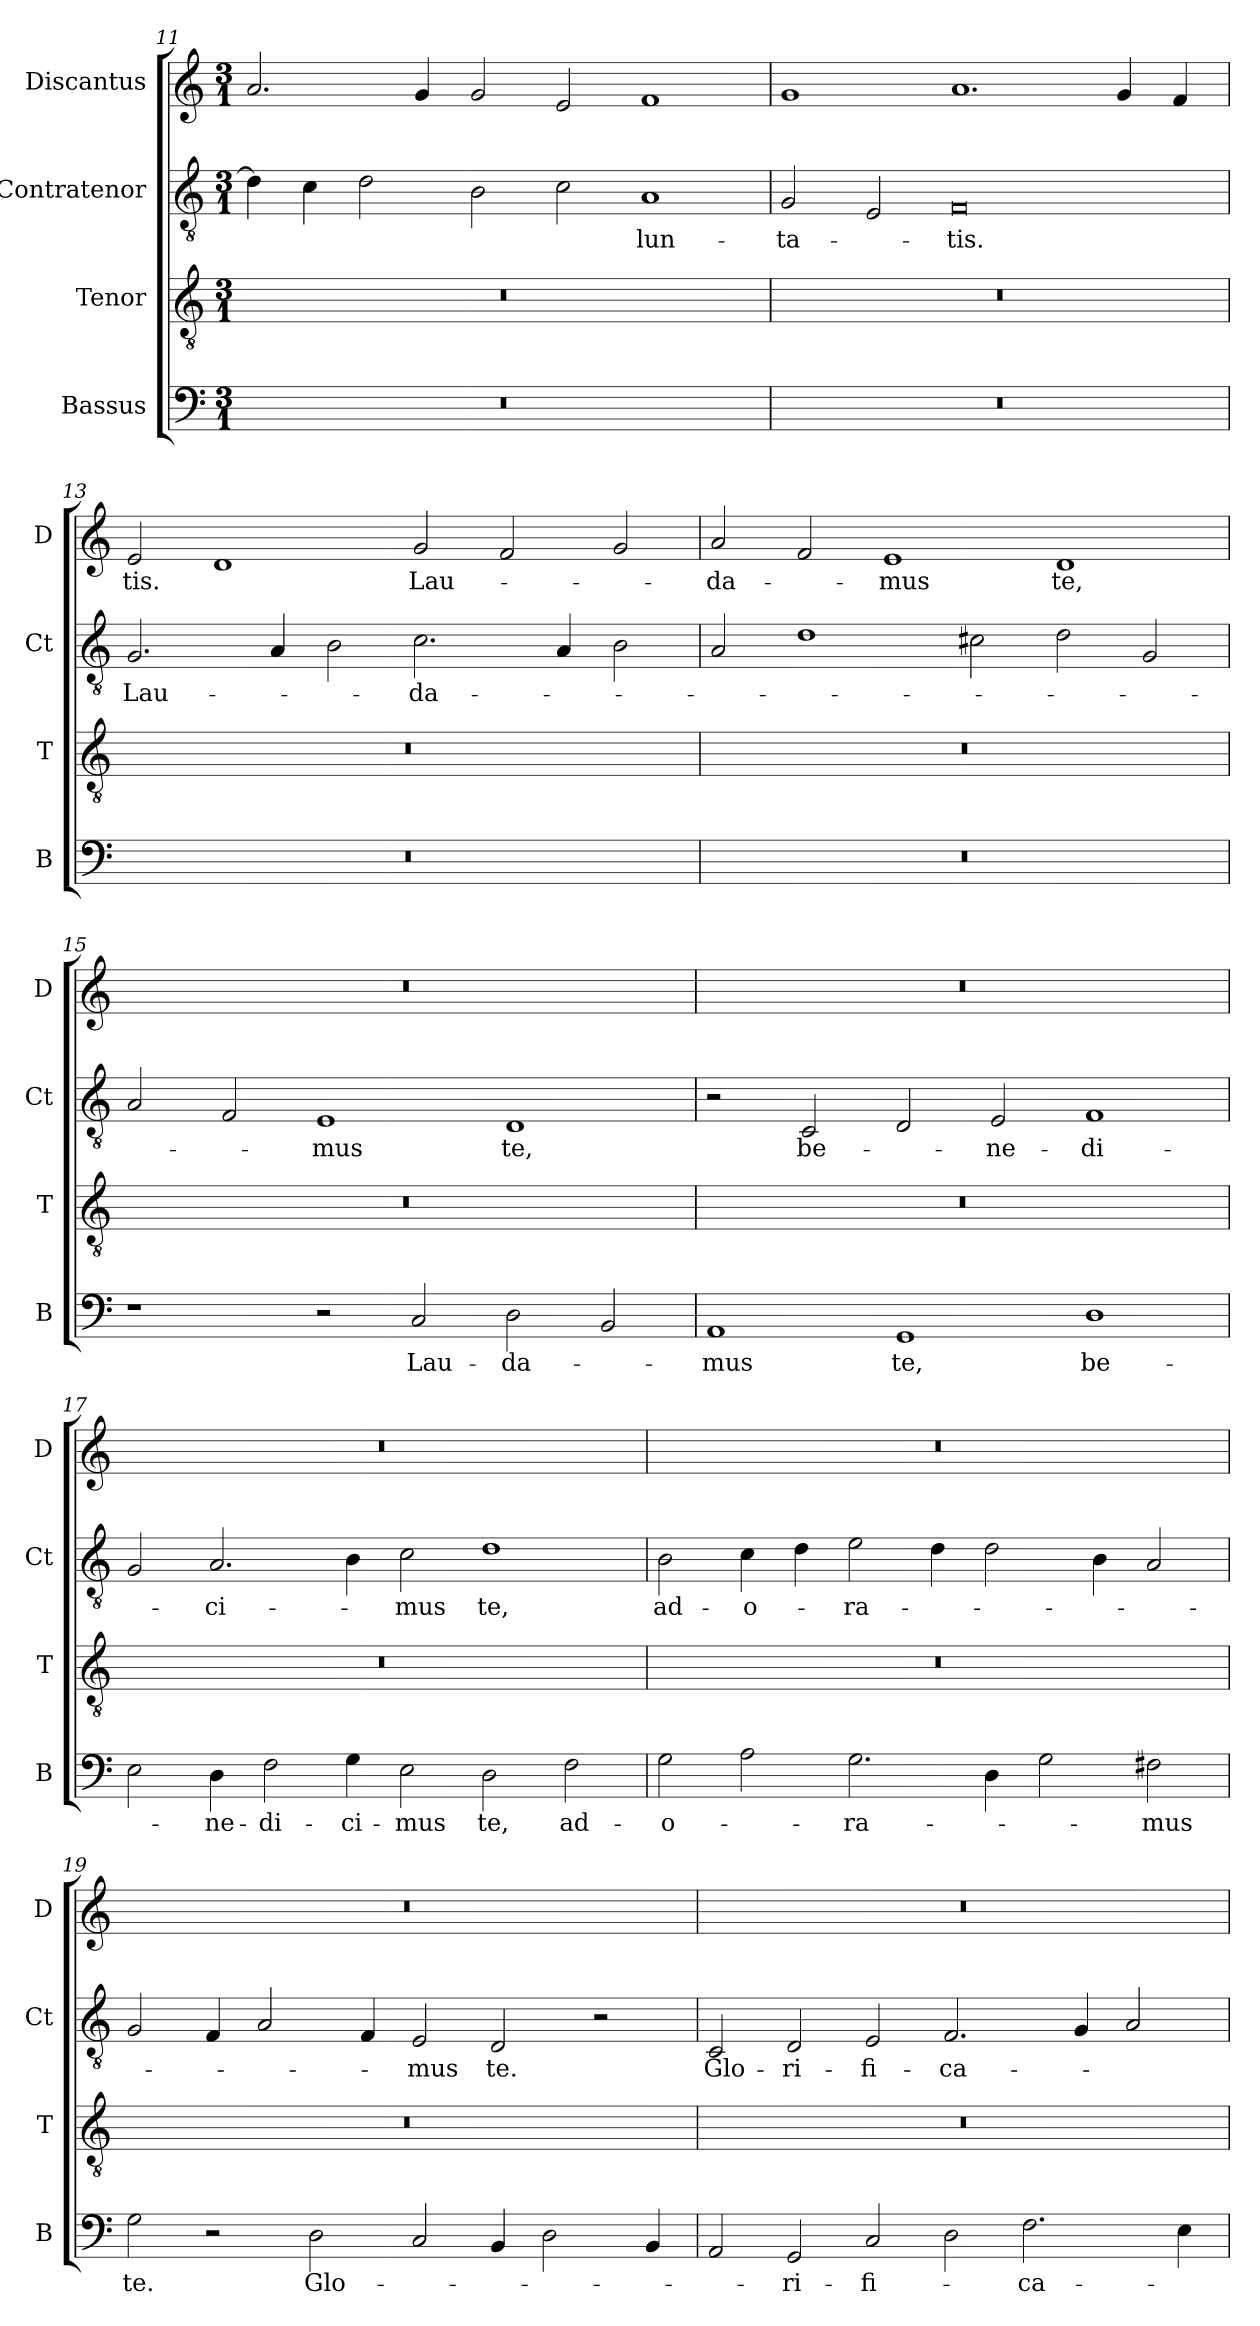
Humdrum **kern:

**kern	**text	**kern	**kern	**text	**kern	**text
*part4	*part4	*part3	*part2	*part2	*part1	*part1
*staff4	*staff4	*staff3	*staff2	*staff2	*staff1	*staff1
*I"Bassus	*	*I"Tenor	*I"Contratenor	*	*I"Discantus	*
*I'B	*	*I'T	*I'Ct	*	*I'D	*
*clefF4	*	*clefGv2	*clefGv2	*	*clefG2	*
*k[]	*	*k[]	*k[]	*	*k[]	*
*M3/1	*	*M3/1	*M3/1	*	*M3/1	*
=11	=11	=11	=11	=11	=11	=11
0.r	.	0.r	4d\]	.	2.a/	.
.	.	.	4c\	.	.	.
.	.	.	2d\	.	.	.
.	.	.	.	.	4g/	.
.	.	.	2B\	.	2g/	.
.	.	.	2c\	.	2e/	.
.	.	.	1A	-lun-	1f	.
=12	=12	=12	=12	=12	=12	=12
0.r	.	0.r	2G/	-ta-	1g	.
.	.	.	2E/	.	.	.
.	.	.	0F	-tis.	1.a	.
.	.	.	.	.	4g/	.
.	.	.	.	.	4f/	.
=13	=13	=13	=13	=13	=13	=13
0.r	.	0.r	2.G/	Lau-	2e/	-tis.
.	.	.	.	.	1d	.
.	.	.	4A/	.	.	.
.	.	.	2B\	.	.	.
.	.	.	2.c\	-da-	2g/	Lau-
.	.	.	.	.	2f/	.
.	.	.	4A/	.	.	.
.	.	.	2B\	.	2g/	.
=14	=14	=14	=14	=14	=14	=14
0.r	.	0.r	2A/	.	2a/	-da-
.	.	.	1d	.	2f/	.
.	.	.	.	.	1e	-mus
.	.	.	2c#X\	.	.	.
.	.	.	2d\	.	1d	te,
.	.	.	2G/	.	.	.
=15	=15	=15	=15	=15	=15	=15
1r	.	0.r	2A/	.	0.r	.
.	.	.	2F/	.	.	.
2r	.	.	1E	-mus	.	.
2C/	Lau-	.	.	.	.	.
2D\	-da-	.	1D	te,	.	.
2BB/	.	.	.	.	.	.
=16	=16	=16	=16	=16	=16	=16
1AA	-mus	0.r	2r	.	0.r	.
.	.	.	2C/	be-	.	.
1GG	te,	.	2D/	.	.	.
.	.	.	2E/	-ne-	.	.
1D	be-	.	1F	-di-	.	.
=17	=17	=17	=17	=17	=17	=17
2E\	.	0.r	2G/	.	0.r	.
4D\	-ne-	.	2.A/	-ci-	.	.
2F\	-di-	.	.	.	.	.
4G\	-ci-	.	4B\	.	.	.
2E\	-mus	.	2c\	-mus	.	.
2D\	te,	.	1d	te,	.	.
2F\	ad-	.	.	.	.	.
=18	=18	=18	=18	=18	=18	=18
2G\	-o-	0.r	2B\	ad-	0.r	.
2A\	.	.	4c\	-o-	.	.
.	.	.	4d\	.	.	.
2.G\	-ra-	.	2e\	-ra-	.	.
.	.	.	4d\	.	.	.
4D\	.	.	2d\	.	.	.
2G\	.	.	.	.	.	.
.	.	.	4B\	.	.	.
2F#X\	-mus	.	2A/	.	.	.
=19	=19	=19	=19	=19	=19	=19
2G\	te.	0.r	2G/	.	0.r	.
2r	.	.	4F/	.	.	.
.	.	.	2A/	.	.	.
2D\	Glo-	.	.	.	.	.
.	.	.	4F/	.	.	.
2C/	.	.	2E/	-mus	.	.
4BB/	.	.	2D/	te.	.	.
2D\	.	.	.	.	.	.
.	.	.	2r	.	.	.
4BB/	.	.	.	.	.	.
=20	=20	=20	=20	=20	=20	=20
2AA/	.	0.r	2C/	Glo-	0.r	.
2GG/	-ri-	.	2D/	-ri-	.	.
2C/	-fi-	.	2E/	-fi-	.	.
2D\	.	.	2.F/	-ca-	.	.
2.F\	-ca-	.	.	.	.	.
.	.	.	4G/	.	.	.
.	.	.	2A/	.	.	.
4E\	.	.	.	.	.	.
=	=	=	=	=	=	=
*-	*-	*-	*-	*-	*-	*-
